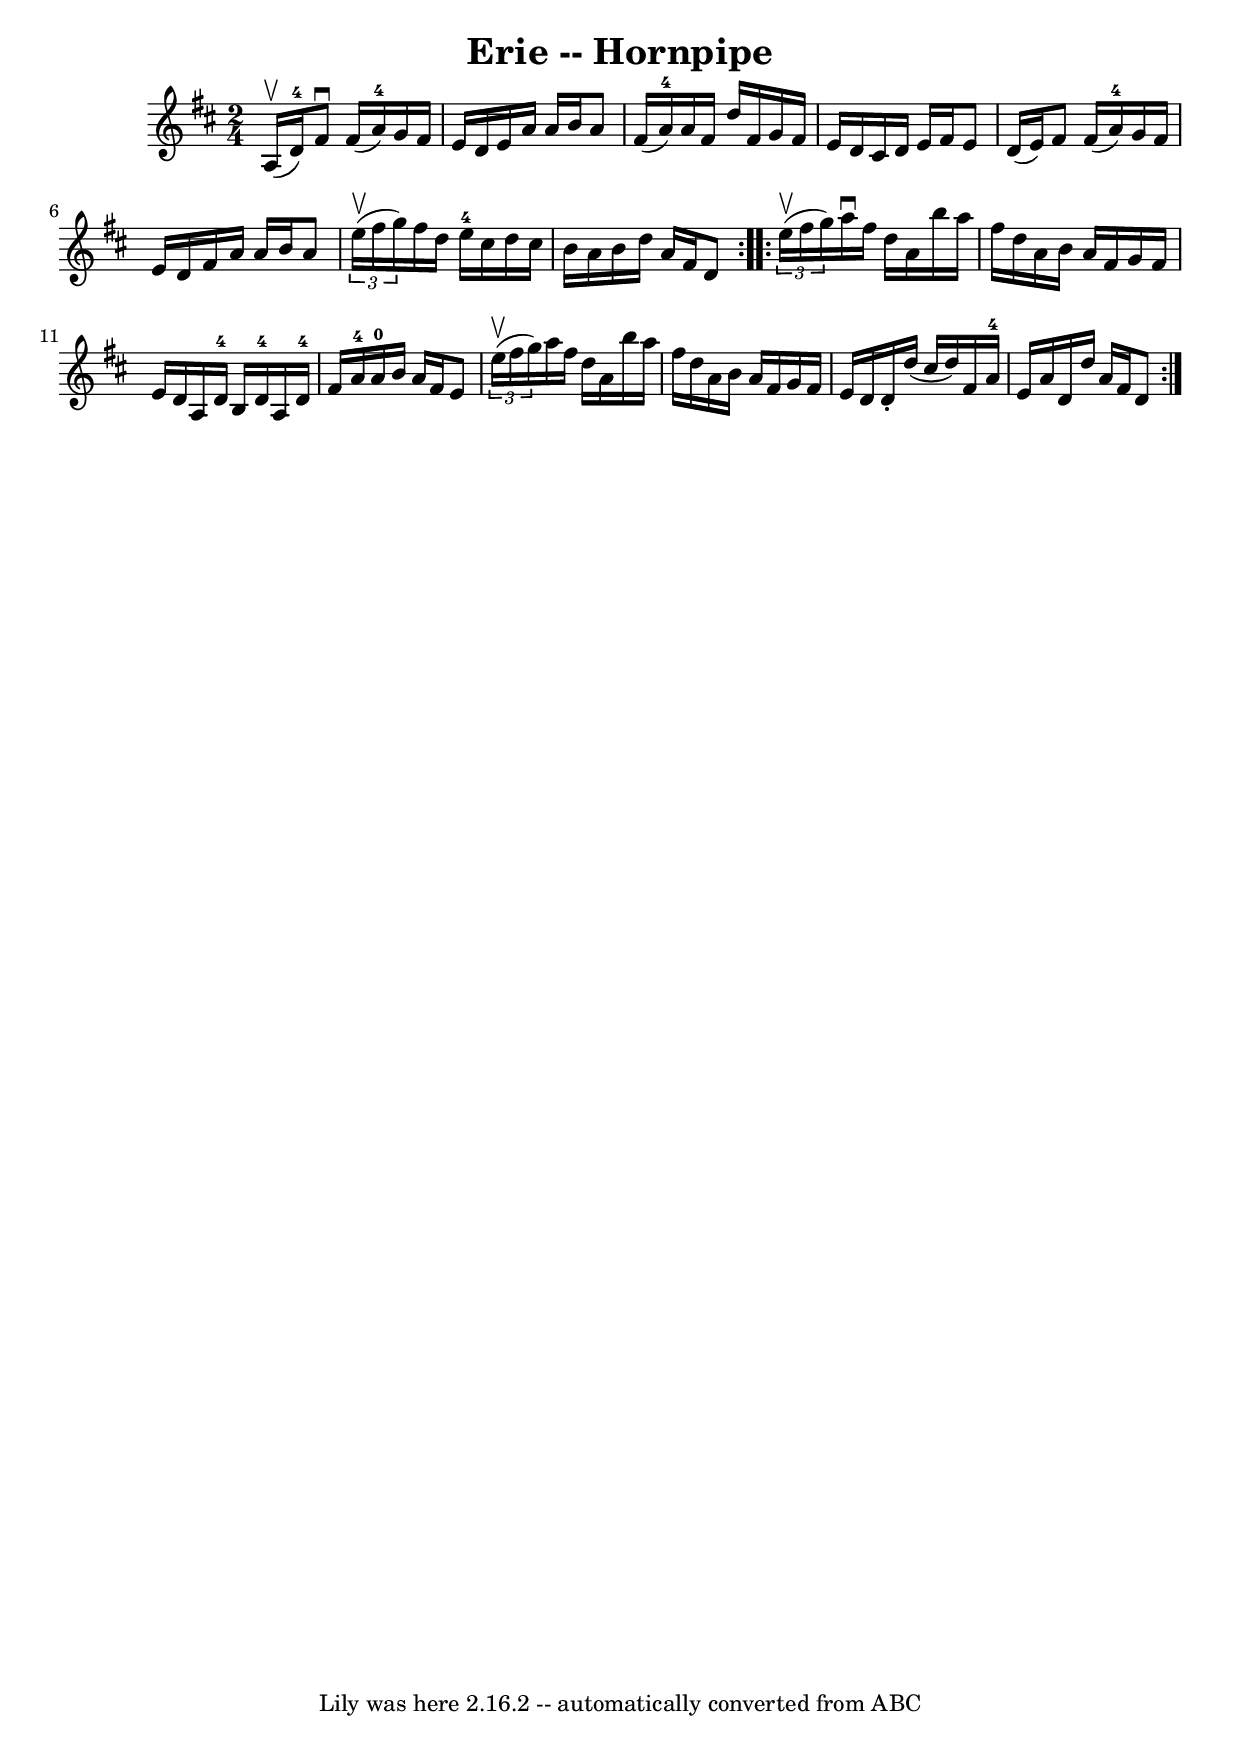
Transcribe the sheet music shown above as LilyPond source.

\version "2.16.2"
\include "Mammoth.ily"
\header {
  %% book = "Cole's 1000 Fiddle Tunes"
  crossRefNumber = "1"
  footnotes = ""
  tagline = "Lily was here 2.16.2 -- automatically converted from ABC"
  title = "Erie -- Hornpipe"

}
voicedefault =  {



  \repeat volta 2 {

    \time 2/4 
    \key d \major
    a16 (^\upbow d'16-4) |
    fis'8 ^\downbow fis'16 (a'16-4) g'16 fis'16 e'16 d'16  |
    
    e'16 a'16 a'16 b'16 a'8 fis'16 (a'16-4) |
    
    a'16 fis'16 d''16 fis'16 g'16 fis'16 e'16 d'16  |
    
    cis'16 d'16 e'16 fis'16 e'8 d'16 (e'16) |
    fis'8 
    fis'16 (a'16-4) g'16 fis'16 e'16 d'16  |
    fis'16  
    a'16 a'16 b'16 a'8    \times 2/3 { e''16 (^\upbow fis''16    
				       g''16) 
				     } |
    fis''16 d''16 e''16-4 cis''16 d''16    
    cis''16 b'16 a'16  |
    b'16 d''16 a'16 fis'16 d'8  
  }   
  
  \repeat volta 2 {
    \times 2/3 { e''16 (^\upbow fis''16 g''16) 
	       } 
    |
    a''16^\downbow fis''16 d''16 a'16 b''16 a''16    
    fis''16 d''16  |
    a'16 b'16 a'16 fis'16 g'16 fis'16   
    e'16 d'16  |
    a16 d'16-4 b16 d'16-4 a16 d'16 
    -4 fis'16 a'16-4 |
    a'16-0 b'16 a'16 fis'16 e'8 
    \times 2/3 { e''16 (^\upbow fis''16 g''16) 
	       } |
    a''16    
    fis''16 d''16 a'16 b''16 a''16 fis''16 d''16  |
    a'16 
    b'16 a'16 fis'16 g'16 fis'16 e'16 d'16  |
    d'16 -. 
    d''16 (cis''16 d''16) fis'16 a'16-4 e'16 a'16  |
    
    d'16 d''16 a'16 fis'16 d'8  
  }   

}

\score{
  <<

    \context Staff="default"
    {
      \voicedefault 
      
    }

  >>
  \layout {
    
  }
  \midi {
  }

}
